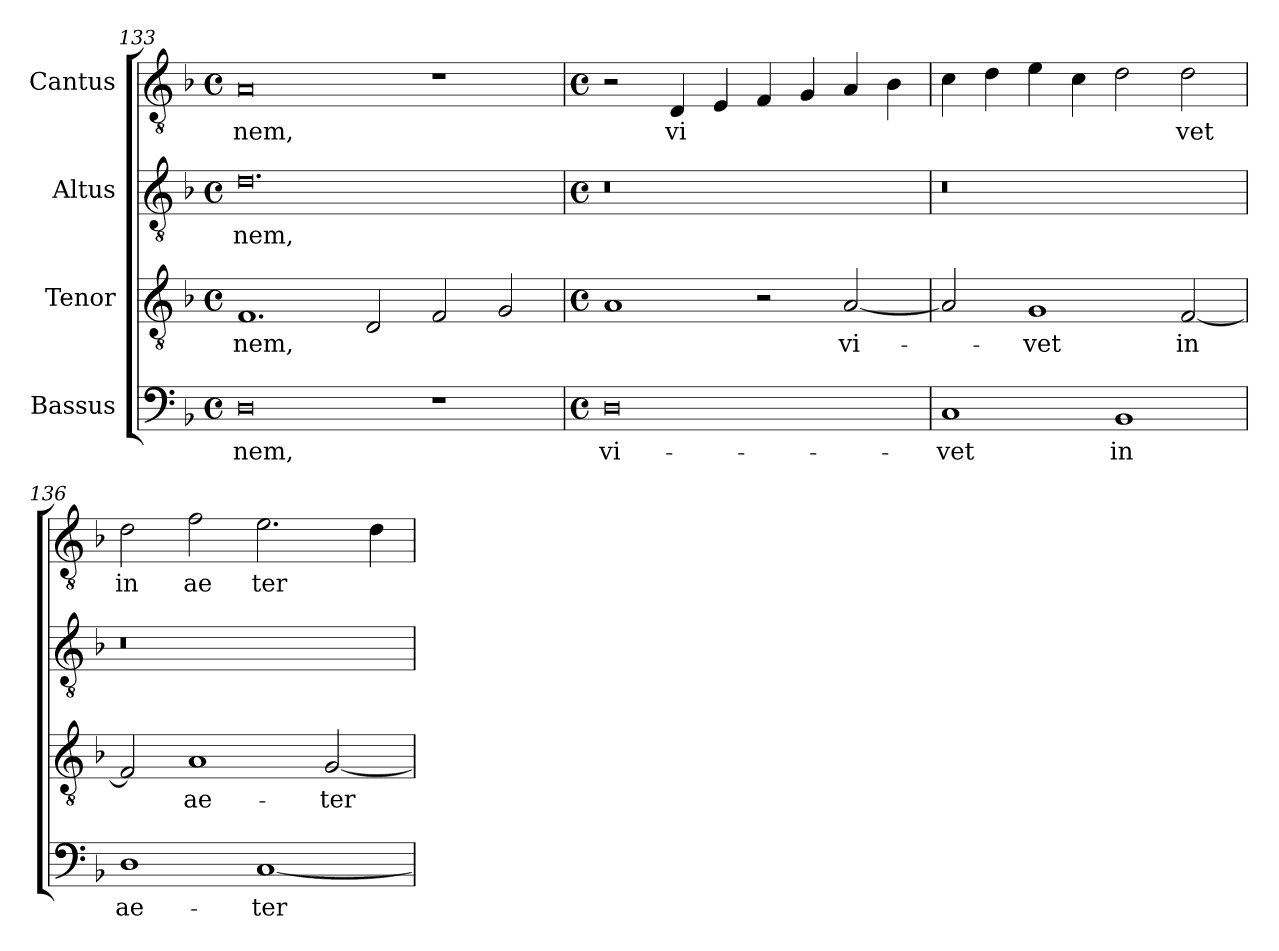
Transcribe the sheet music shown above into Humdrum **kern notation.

**kern	**text	**kern	**text	**kern	**text	**kern	**text
*part4	*part4	*part3	*part3	*part2	*part2	*part1	*part1
*staff4	*staff4	*staff3	*staff3	*staff2	*staff2	*staff1	*staff1
*I"Bassus	*	*I"Tenor	*	*I"Altus	*	*I"Cantus	*
*clefF4	*	*clefGv2	*	*clefGv2	*	*clefGv2	*
*k[b-]	*	*k[b-]	*	*k[b-]	*	*k[b-]	*
*F:	*	*F:	*	*F:	*	*F:	*
*M4/4	*	*M4/4	*	*M4/4	*	*M4/4	*
*met(c)	*	*met(c)	*	*met(c)	*	*met(c)	*
=133	=133	=133	=133	=133	=133	=133	=133
!	!LO:LY:b:cj	!	!LO:LY:b	!	!LO:LY:b:cj	!	!LO:LY:b:cj
0D	-nem,	1.F	-nem,	0.d	nem,	0A	nem,
.	.	2D/	.	.	.	.	.
1r	.	2F/	.	.	.	1r	.
.	.	2G/	.	.	.	.	.
=134	=134	=134	=134	=134	=134	=134	=134
*M4/4	*	*M4/4	*	*M4/4	*	*M4/4	*
*met(c)	*	*met(c)	*	*met(c)	*	*met(c)	*
!	!LO:LY:b:cj	!	!	!	!	!	!
0D	vi-	1A	.	0r	.	2r	.
!	!	!	!	!	!	!	!LO:LY:b:cj
.	.	.	.	.	.	4D/	vi
.	.	.	.	.	.	4E/	.
.	.	2r	.	.	.	4F/	.
.	.	.	.	.	.	4G/	.
!	!	!	!LO:LY:b:cj	!	!	!	!
.	.	[<2A/	vi-	.	.	4A/	.
.	.	.	.	.	.	4B-\	.
=135	=135	=135	=135	=135	=135	=135	=135
!	!LO:LY:b:cj	!	!	!	!	!	!
1C	-vet	2A/]	.	0r	.	4c\	.
.	.	.	.	.	.	4d\	.
!	!	!	!LO:LY:b:cj	!	!	!	!
.	.	1G	-vet	.	.	4e\	.
.	.	.	.	.	.	4c\	.
!	!LO:LY:b:cj	!	!	!	!	!	!
1BB-	in	.	.	.	.	2d\	.
!	!	!	!LO:LY:b:cj	!	!	!	!LO:LY:b:cj
.	.	[<2F/	in	.	.	2d\	vet
=136	=136	=136	=136	=136	=136	=136	=136
!	!LO:LY:b:cj	!	!	!	!	!	!LO:LY:b:cj
1D	ae-	2F/]	.	0r	.	2d\	in
!	!	!	!LO:LY:b:cj	!	!	!	!LO:LY:b:cj
.	.	1A	ae-	.	.	2f\	ae
!	!LO:LY:b:cj	!	!	!	!	!	!LO:LY:b
[<1C	-ter-	.	.	.	.	2.e\	ter
!	!	!	!LO:LY:b	!	!	!	!
.	.	[<2G/	-ter-	.	.	.	.
.	.	.	.	.	.	4d\	.
=	=	=	=	=	=	=	=
*-	*-	*-	*-	*-	*-	*-	*-
